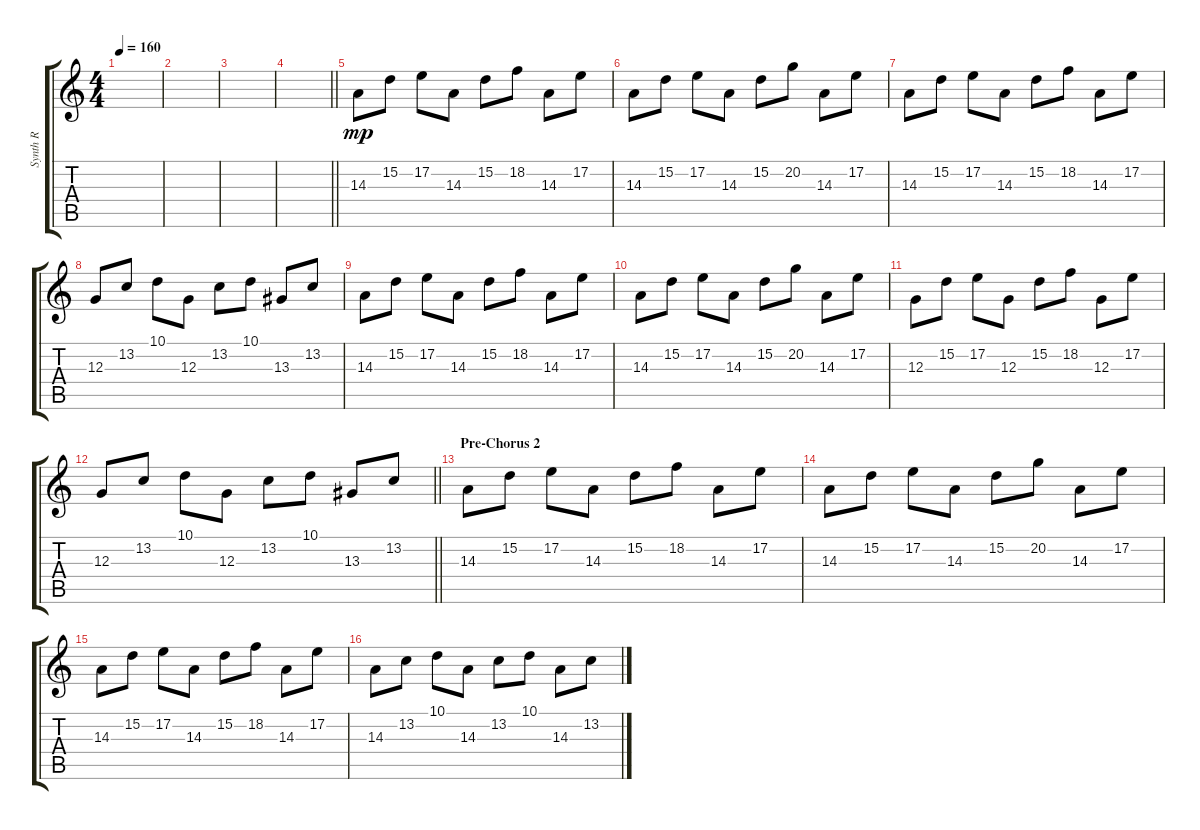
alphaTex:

\track ("Synth R" "Synth R") {instrument pad1newage}
\staff {score tabs}
\tuning (E4 B3 G3 D3 A2 E2) {hide}
\ts (4 4)
\tempo 160
\clef g2
\ks c
|
|
|
\barLineRight lightlight
|
14.3.8{dy mp} 15.2.8 17.2.8 14.3.8 15.2.8 18.2.8 14.3.8 17.2.8 |
14.3.8 15.2.8 17.2.8 14.3.8 15.2.8 20.2.8 14.3.8 17.2.8 |
14.3.8 15.2.8 17.2.8 14.3.8 15.2.8 18.2.8 14.3.8 17.2.8 |
12.3.8 13.2.8 10.1.8 12.3.8 13.2.8 10.1.8 13.3.8 13.2.8 |
14.3.8 15.2.8 17.2.8 14.3.8 15.2.8 18.2.8 14.3.8 17.2.8 |
14.3.8 15.2.8 17.2.8 14.3.8 15.2.8 20.2.8 14.3.8 17.2.8 |
12.3.8 15.2.8 17.2.8 12.3.8 15.2.8 18.2.8 12.3.8 17.2.8 |
\barLineRight lightlight
12.3.8 13.2.8 10.1.8 12.3.8 13.2.8 10.1.8 13.3.8 13.2.8 |
\section ("" "Pre-Chorus 2")
14.3.8 15.2.8 17.2.8 14.3.8 15.2.8 18.2.8 14.3.8 17.2.8 |
14.3.8 15.2.8 17.2.8 14.3.8 15.2.8 20.2.8 14.3.8 17.2.8 |
14.3.8 15.2.8 17.2.8 14.3.8 15.2.8 18.2.8 14.3.8 17.2.8 |
14.3.8 13.2.8 10.1.8 14.3.8 13.2.8 10.1.8 14.3.8 13.2.8
